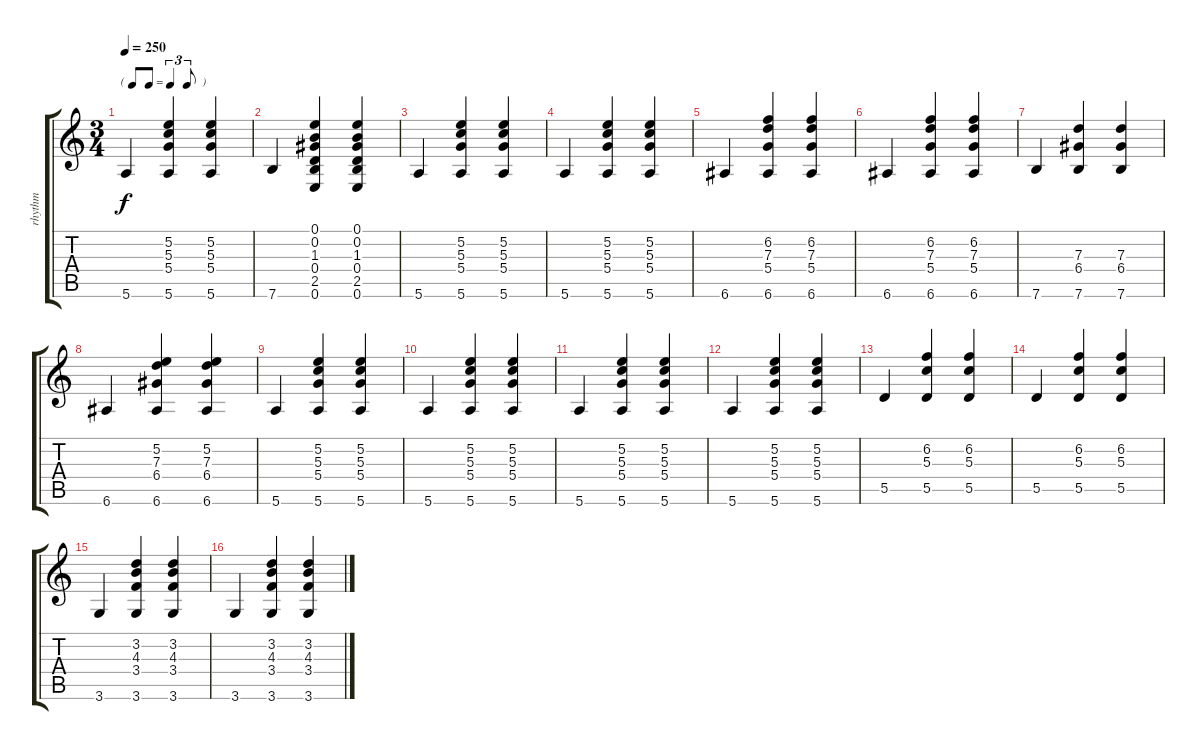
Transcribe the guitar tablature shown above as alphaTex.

\track ("rhythm" "rhythm") {instrument acousticguitarnylon}
\staff {score tabs}
\tuning (E4 B3 G3 D3 A2 E2) {hide}
\ts (3 4)
\tf triplet8th
\tempo 250
\clef g2
\ks c
5.6.4{dy f} (5.2 5.3 5.4 5.6).4 (5.2 5.3 5.4 5.6).4 |
7.6.4 (0.1 0.2 1.3 0.4 2.5 0.6).4 (0.1 0.2 1.3 0.4 2.5 0.6).4 |
5.6.4 (5.2 5.3 5.4 5.6).4 (5.2 5.3 5.4 5.6).4 |
5.6.4 (5.2 5.3 5.4 5.6).4 (5.2 5.3 5.4 5.6).4 |
6.6.4 (6.2 7.3 5.4 6.6).4 (6.2 7.3 5.4 6.6).4 |
6.6.4 (6.2 7.3 5.4 6.6).4 (6.2 7.3 5.4 6.6).4 |
7.6.4 (7.3 6.4 7.6).4 (7.3 6.4 7.6).4 |
6.6.4 (5.2 7.3 6.4 6.6).4 (5.2 7.3 6.4 6.6).4 |
5.6.4 (5.2 5.3 5.4 5.6).4 (5.2 5.3 5.4 5.6).4 |
5.6.4 (5.2 5.3 5.4 5.6).4 (5.2 5.3 5.4 5.6).4 |
5.6.4 (5.2 5.3 5.4 5.6).4 (5.2 5.3 5.4 5.6).4 |
5.6.4 (5.2 5.3 5.4 5.6).4 (5.2 5.3 5.4 5.6).4 |
5.5.4 (6.2 5.3 5.5).4 (6.2 5.3 5.5).4 |
5.5.4 (6.2 5.3 5.5).4 (6.2 5.3 5.5).4 |
3.6.4 (3.2 4.3 3.4 3.6).4 (3.2 4.3 3.4 3.6).4 |
3.6.4 (3.2 4.3 3.4 3.6).4 (3.2 4.3 3.4 3.6).4
